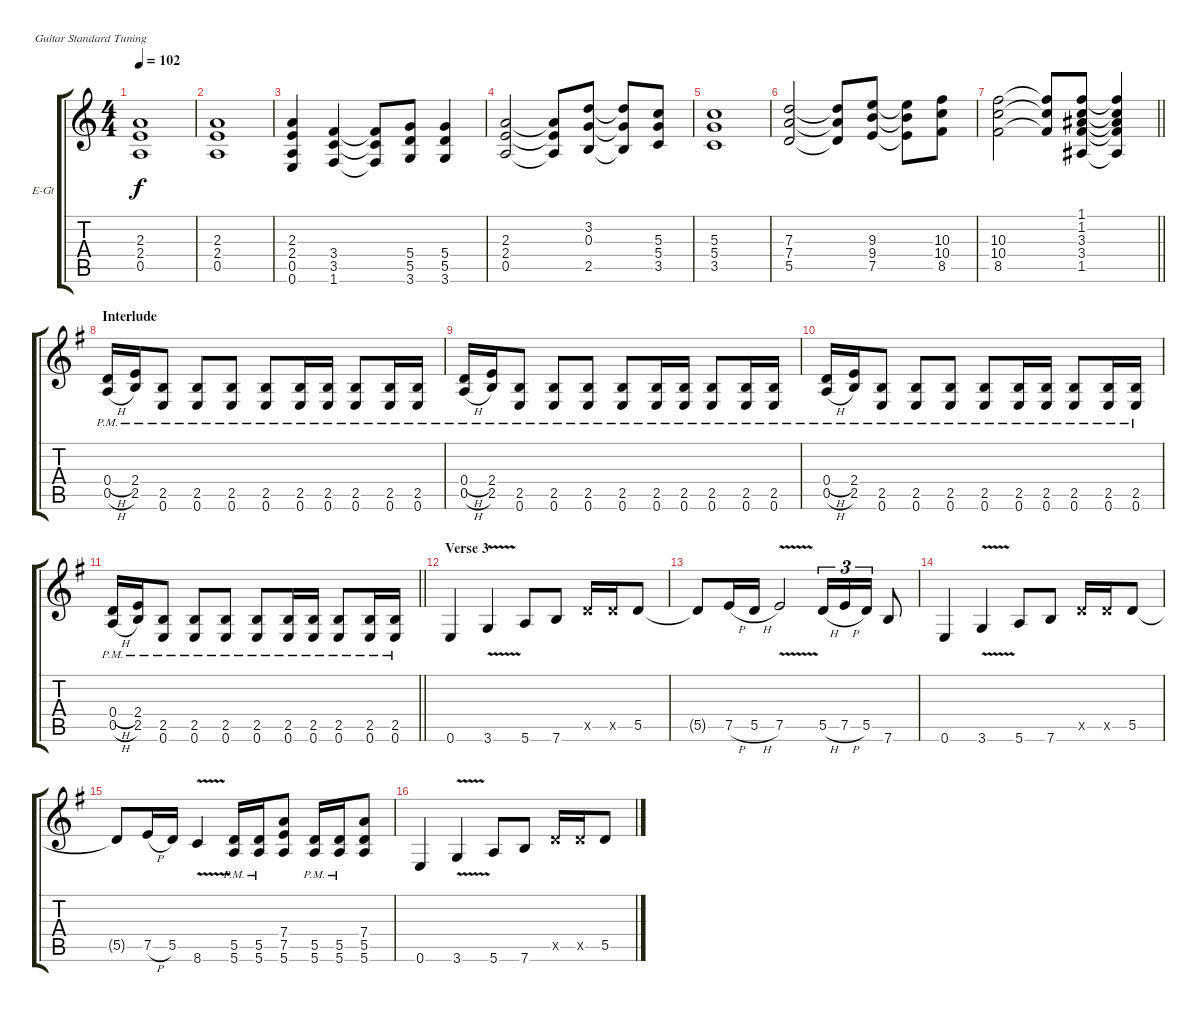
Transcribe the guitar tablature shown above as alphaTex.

\bracketExtendMode groupsimilarinstruments
\firstSystemTrackNameOrientation horizontal
\otherSystemsTrackNameOrientation horizontal
\track ("Guitar 2" "E-Gt") {instrument distortionguitar}
\staff {score tabs}
\tuning (E4 B3 G3 D3 A2 E2)
\ts (4 4)
\tempo 102
\clef g2
\ks c
(2.3 2.4 0.5).1{dy f} |
(2.3 2.4 0.5).1 |
(2.3 2.4 0.5 0.6).4 (3.4 3.5 1.6).4 (3.4{t} 3.5{t} 1.6{t}).8 (5.4 5.5 3.6).8 (5.4 5.5 3.6).4 |
(2.3 2.4 0.5).2 (2.3{t} 2.4{t} 0.5{t}).8 (3.2 0.3 2.5).8 (3.2{t} 0.3{t} 2.5{t}).8 (5.3 5.4 3.5).8 |
(5.3 5.4 3.5).1 |
(7.3 7.4 5.5).2 (7.3{t} 7.4{t} 5.5{t}).8 (9.3 9.4 7.5).8 (9.3{t} 9.4{t} 7.5{t}).8 (10.3 10.4 8.5).8 |
\barLineRight lightlight
(10.3 10.4 8.5).2 (10.3{t} 10.4{t} 8.5{t}).8 (1.1 1.2 3.3 3.4 1.5).8 (1.1{t} 1.2{t} 3.3{t} 3.4{t} 1.5{t}).4 |
\section ("" "Interlude")
\ks g
(0.4{h pm} 0.5{h pm}).16 (2.4{pm} 2.5{pm}).16 (2.5{pm} 0.6{pm}).8 (2.5{pm} 0.6{pm}).8 (2.5{pm} 0.6{pm}).8 (2.5{pm} 0.6{pm}).8 (2.5{pm} 0.6{pm}).16 (2.5{pm} 0.6{pm}).16 (2.5{pm} 0.6{pm}).8 (2.5{pm} 0.6{pm}).16 (2.5{pm} 0.6{pm}).16 |
(0.4{h pm} 0.5{h pm}).16 (2.4{pm} 2.5{pm}).16 (2.5{pm} 0.6{pm}).8 (2.5{pm} 0.6{pm}).8 (2.5{pm} 0.6{pm}).8 (2.5{pm} 0.6{pm}).8 (2.5{pm} 0.6{pm}).16 (2.5{pm} 0.6{pm}).16 (2.5{pm} 0.6{pm}).8 (2.5{pm} 0.6{pm}).16 (2.5{pm} 0.6{pm}).16 |
(0.4{h pm} 0.5{h pm}).16 (2.4{pm} 2.5{pm}).16 (2.5{pm} 0.6{pm}).8 (2.5{pm} 0.6{pm}).8 (2.5{pm} 0.6{pm}).8 (2.5{pm} 0.6{pm}).8 (2.5{pm} 0.6{pm}).16 (2.5{pm} 0.6{pm}).16 (2.5{pm} 0.6{pm}).8 (2.5{pm} 0.6{pm}).16 (2.5{pm} 0.6{pm}).16 |
\barLineRight lightlight
(0.4{h pm} 0.5{h pm}).16 (2.4{pm} 2.5{pm}).16 (2.5{pm} 0.6{pm}).8 (2.5{pm} 0.6{pm}).8 (2.5{pm} 0.6{pm}).8 (2.5{pm} 0.6{pm}).8 (2.5{pm} 0.6{pm}).16 (2.5{pm} 0.6{pm}).16 (2.5{pm} 0.6{pm}).8 (2.5{pm} 0.6{pm}).16 (2.5{pm} 0.6{pm}).16 |
\section ("" "Verse 3")
0.6.4 3.6{v}.4 5.6.8 7.6.8 5.5{x}.16 5.5{x}.16 5.5.8 |
5.5{t}.8 7.5{h}.16 5.5{h}.16 7.5{v}.2 5.5{h}.16{tu (3 2)} 7.5{h}.16{tu (3 2)} 5.5.16{tu (3 2)} 7.6.8 |
0.6.4 3.6{v}.4 5.6.8 7.6.8 5.5{x}.16 5.5{x}.16 5.5.8 |
5.5{t}.8 7.5{h}.16 5.5.16 8.6{v}.4 (5.5{pm} 5.6{pm}).16 (5.5{pm} 5.6{pm}).16 (7.4 7.5 5.6).8 (5.5{pm} 5.6{pm}).16 (5.5{pm} 5.6{pm}).16 (7.4 5.5 5.6).8 |
0.6.4 3.6{v}.4 5.6.8 7.6.8 5.5{x}.16 5.5{x}.16 5.5.8
